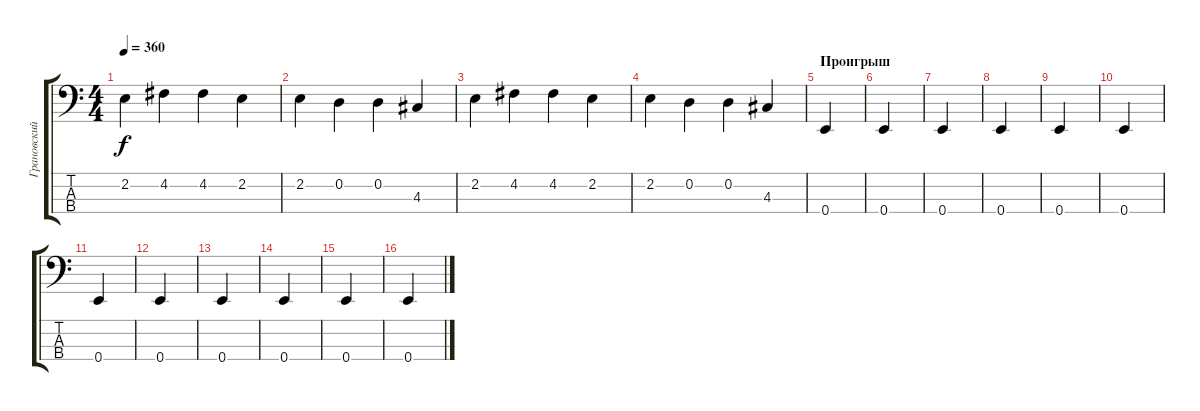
\track ("Грановский" "Грановский") {instrument electricbassfinger}
\staff {score tabs}
\tuning (G2 D2 A1 E1) {hide}
\ts (4 4)
\tempo 360
\clef f4
\ks c
2.2.4{dy f} 4.2.4 4.2.4 2.2.4 |
2.2.4 0.2.4 0.2.4 4.3.4 |
2.2.4 4.2.4 4.2.4 2.2.4 |
2.2.4 0.2.4 0.2.4 4.3.4 |
\section ("" "Проигрыш")
0.4.4 |
0.4.4 |
0.4.4 |
0.4.4 |
0.4.4 |
0.4.4 |
0.4.4 |
0.4.4 |
0.4.4 |
0.4.4 |
0.4.4 |
0.4.4
